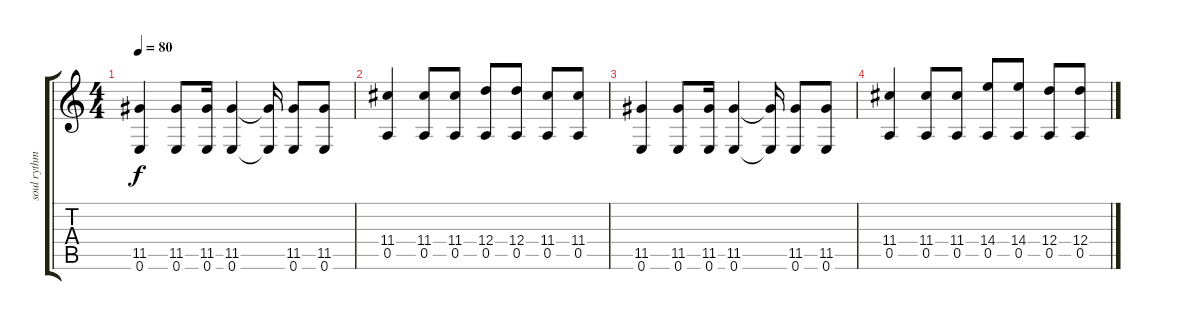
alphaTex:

\track ("soul rythm" "soul rythm") {instrument acousticguitarnylon}
\staff {score tabs}
\tuning (E4 B3 G3 D3 A2 E2) {hide}
\ts (4 4)
\tempo 80
\clef g2
\ks c
(11.5 0.6).4{dy f instrument acousticguitarnylon} (11.5 0.6).8 (11.5 0.6).16 (11.5 0.6).4 (11.5{t} 0.6{t}).16 (11.5 0.6).8 (11.5 0.6).8 |
(11.4 0.5).4 (11.4 0.5).8 (11.4 0.5).8 (12.4 0.5).8 (12.4 0.5).8 (11.4 0.5).8 (11.4 0.5).8 |
(11.5 0.6).4 (11.5 0.6).8 (11.5 0.6).16 (11.5 0.6).4 (11.5{t} 0.6{t}).16 (11.5 0.6).8 (11.5 0.6).8 |
(11.4 0.5).4 (11.4 0.5).8 (11.4 0.5).8 (14.4 0.5).8 (14.4 0.5).8 (12.4 0.5).8 (12.4 0.5).8
